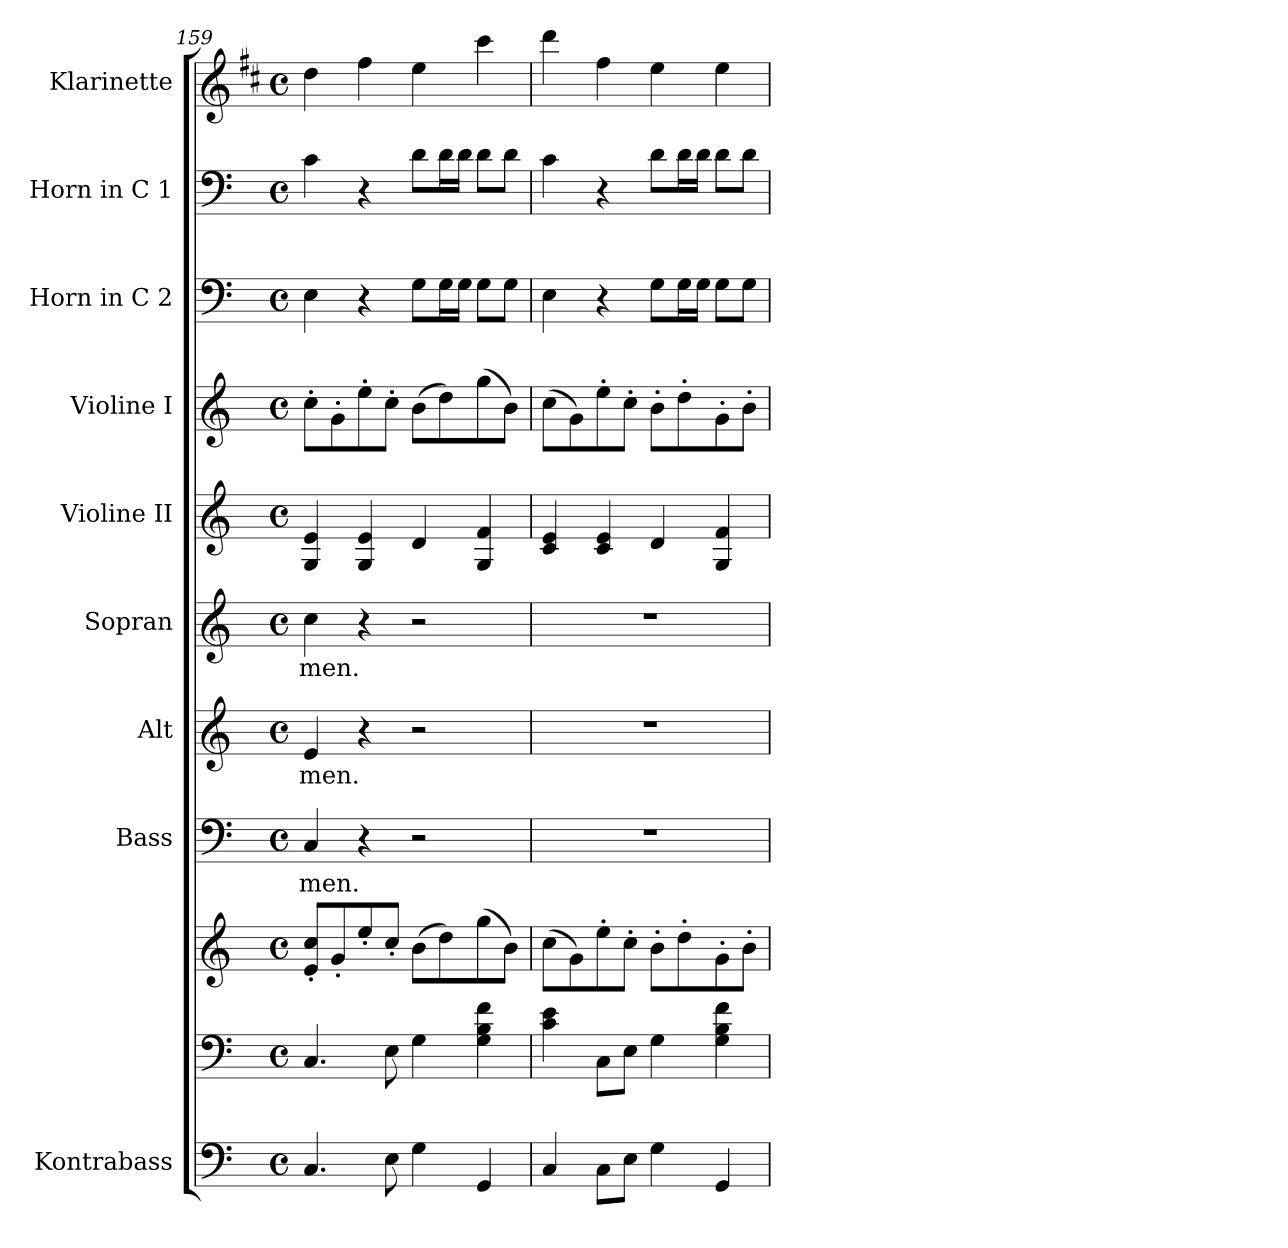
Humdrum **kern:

**kern	**kern	**kern	**kern	**text	**kern	**text	**kern	**text	**kern	**kern	**kern	**kern	**kern
*part10	*part9	*part9	*part8	*part8	*part7	*part7	*part6	*part6	*part5	*part4	*part3	*part2	*part1
*staff11	*staff10	*staff9	*staff8	*staff8	*staff7	*staff7	*staff6	*staff6	*staff5	*staff4	*staff3	*staff2	*staff1
*I"Kontrabass	*	*	*I"Bass	*	*I"Alt	*	*I"Sopran	*	*I"Violine II	*I"Violine I	*I"Horn in C 2	*I"Horn in C 1	*I"Klarinette
*I'Kb.	*	*	*I'B.	*	*I'A.	*	*I'S.	*	*I'Vl. II	*I'Vl. I	*I'Horn 2	*I'Horn 1	*I'Kl.
*clefF4	*clefF4	*clefG2	*clefF4	*	*clefG2	*	*clefG2	*	*clefG2	*clefG2	*clefF4	*clefF4	*clefG2
*ITrd7c12	*	*	*	*	*	*	*	*	*	*	*	*	*ITrd1c2
*k[]	*k[]	*k[]	*k[]	*	*k[]	*	*k[]	*	*k[]	*k[]	*k[]	*k[]	*k[]
*C:	*C:	*C:	*C:	*	*C:	*	*C:	*	*C:	*C:	*C:	*C:	*C:
*M4/4	*M4/4	*M4/4	*M4/4	*	*M4/4	*	*M4/4	*	*M4/4	*M4/4	*M4/4	*M4/4	*M4/4
*met(c)	*met(c)	*met(c)	*met(c)	*	*met(c)	*	*met(c)	*	*met(c)	*met(c)	*met(c)	*met(c)	*met(c)
=159	=159	=159	=159	=159	=159	=159	=159	=159	=159	=159	=159	=159	=159
!	!	!	!	!LO:LY:b	!	!LO:LY:b	!	!LO:LY:b	!	!	!	!	!
4.CC/	4.C/	8e/'< 8cc/'<L	4C/	-men.	4e/	-men.	4cc\	-men.	4G/ 4e/	8cc'>\L	4E\	4c\	4cc\
.	.	8g'</	.	.	.	.	.	.	.	8g'>\	.	.	.
.	.	8ee'</	4r	.	4r	.	4r	.	4G/ 4e/	8ee'>\	4r	4r	4ee\
8EE\	8E\	8cc'</J	.	.	.	.	.	.	.	8cc'>\J	.	.	.
4GG\	4G\	(>8b\L	2r	.	2r	.	2r	.	4d/	(>8b\L	8G\L	8d\L	4dd\
.	.	8dd\)	.	.	.	.	.	.	.	8dd\)	16G\L	16d\L	.
.	.	.	.	.	.	.	.	.	.	.	16G\JJ	16d\JJ	.
4GGG/	4G\ 4B\ 4f\	(>8gg\	.	.	.	.	.	.	4G/ 4f/	(>8gg\	8G\L	8d\L	4bb\
.	.	8b\J)	.	.	.	.	.	.	.	8b\J)	8G\J	8d\J	.
=160	=160	=160	=160	=160	=160	=160	=160	=160	=160	=160	=160	=160	=160
4CC/	4c\ 4e\	(>8cc\L	1r	.	1r	.	1r	.	4c/ 4e/	(>8cc\L	4E\	4c\	4ccc\
.	.	8g\)	.	.	.	.	.	.	.	8g\)	.	.	.
8CC\L	8C\L	8ee'>\	.	.	.	.	.	.	4c/ 4e/	8ee'>\	4r	4r	4ee\
8EE\J	8E\J	8cc'>\J	.	.	.	.	.	.	.	8cc'>\J	.	.	.
4GG\	4G\	8b'>\L	.	.	.	.	.	.	4d/	8b'>\L	8G\L	8d\L	4dd\
.	.	8dd'>\	.	.	.	.	.	.	.	8dd'>\	16G\L	16d\L	.
.	.	.	.	.	.	.	.	.	.	.	16G\JJ	16d\JJ	.
4GGG/	4G\ 4B\ 4f\	8g'>\	.	.	.	.	.	.	4G/ 4f/	8g'>\	8G\L	8d\L	4dd\
.	.	8b'>\J	.	.	.	.	.	.	.	8b'>\J	8G\J	8d\J	.
=	=	=	=	=	=	=	=	=	=	=	=	=	=
*-	*-	*-	*-	*-	*-	*-	*-	*-	*-	*-	*-	*-	*-
